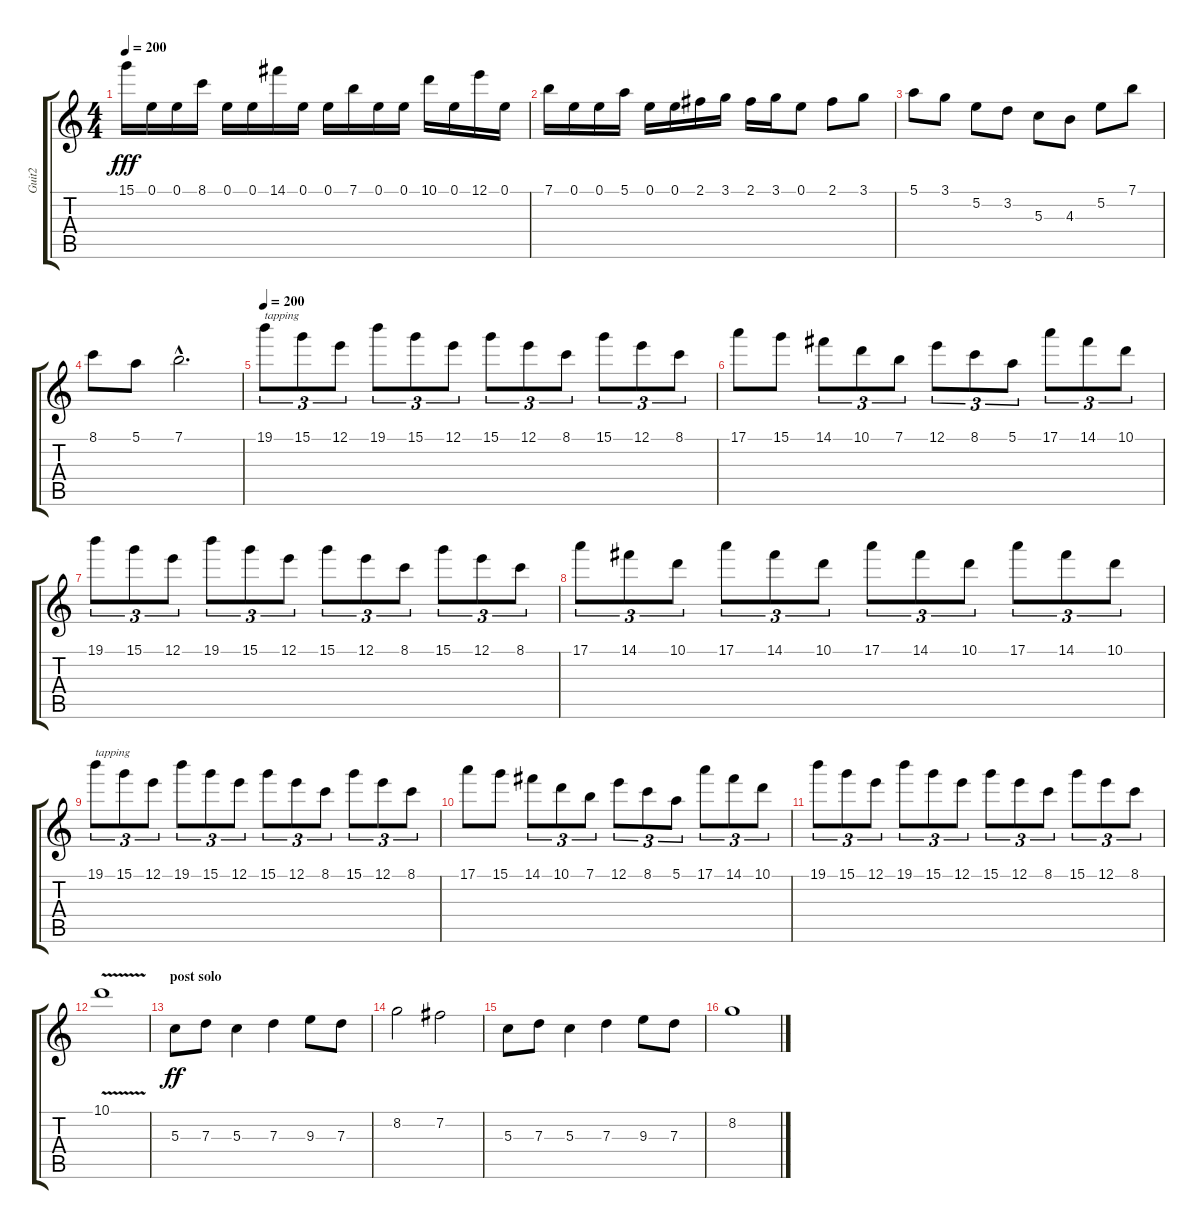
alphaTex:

\track ("Guit2" "Guit2") {instrument overdrivenguitar}
\staff {score tabs}
\tuning (E4 B3 G3 D3 A2 E2) {hide}
\ts (4 4)
\tempo 200
\clef g2
\ks c
15.1.16{dy fff} 0.1.16 0.1.16 8.1.16 0.1.16 0.1.16 14.1.16 0.1.16 0.1.16 7.1.16 0.1.16 0.1.16 10.1.16 0.1.16 12.1.16 0.1.16 |
7.1.16 0.1.16 0.1.16 5.1.16 0.1.16 0.1.16 2.1.16 3.1.16 2.1.16 3.1.16 0.1.8 2.1.8 3.1.8 |
5.1.8 3.1.8 5.2.8 3.2.8 5.3.8 4.3.8 5.2.8 7.1.8 |
8.1.8 5.1.8 7.1{hac}.2{d} |
\tempo 200
19.1.8{tu (3 2) txt "tapping"} 15.1.8{tu (3 2)} 12.1.8{tu (3 2)} 19.1.8{tu (3 2)} 15.1.8{tu (3 2)} 12.1.8{tu (3 2)} 15.1.8{tu (3 2)} 12.1.8{tu (3 2)} 8.1.8{tu (3 2)} 15.1.8{tu (3 2)} 12.1.8{tu (3 2)} 8.1.8{tu (3 2)} |
17.1.8 15.1.8 14.1.8{tu (3 2)} 10.1.8{tu (3 2)} 7.1.8{tu (3 2)} 12.1.8{tu (3 2)} 8.1.8{tu (3 2)} 5.1.8{tu (3 2)} 17.1.8{tu (3 2)} 14.1.8{tu (3 2)} 10.1.8{tu (3 2)} |
19.1.8{tu (3 2)} 15.1.8{tu (3 2)} 12.1.8{tu (3 2)} 19.1.8{tu (3 2)} 15.1.8{tu (3 2)} 12.1.8{tu (3 2)} 15.1.8{tu (3 2)} 12.1.8{tu (3 2)} 8.1.8{tu (3 2)} 15.1.8{tu (3 2)} 12.1.8{tu (3 2)} 8.1.8{tu (3 2)} |
17.1.8{tu (3 2)} 14.1.8{tu (3 2)} 10.1.8{tu (3 2)} 17.1.8{tu (3 2)} 14.1.8{tu (3 2)} 10.1.8{tu (3 2)} 17.1.8{tu (3 2)} 14.1.8{tu (3 2)} 10.1.8{tu (3 2)} 17.1.8{tu (3 2)} 14.1.8{tu (3 2)} 10.1.8{tu (3 2)} |
19.1.8{tu (3 2) txt "tapping"} 15.1.8{tu (3 2)} 12.1.8{tu (3 2)} 19.1.8{tu (3 2)} 15.1.8{tu (3 2)} 12.1.8{tu (3 2)} 15.1.8{tu (3 2)} 12.1.8{tu (3 2)} 8.1.8{tu (3 2)} 15.1.8{tu (3 2)} 12.1.8{tu (3 2)} 8.1.8{tu (3 2)} |
17.1.8 15.1.8 14.1.8{tu (3 2)} 10.1.8{tu (3 2)} 7.1.8{tu (3 2)} 12.1.8{tu (3 2)} 8.1.8{tu (3 2)} 5.1.8{tu (3 2)} 17.1.8{tu (3 2)} 14.1.8{tu (3 2)} 10.1.8{tu (3 2)} |
19.1.8{tu (3 2)} 15.1.8{tu (3 2)} 12.1.8{tu (3 2)} 19.1.8{tu (3 2)} 15.1.8{tu (3 2)} 12.1.8{tu (3 2)} 15.1.8{tu (3 2)} 12.1.8{tu (3 2)} 8.1.8{tu (3 2)} 15.1.8{tu (3 2)} 12.1.8{tu (3 2)} 8.1.8{tu (3 2)} |
10.1{v}.1 |
\section ("" "post solo")
5.3.8{dy ff} 7.3.8 5.3.4 7.3.4 9.3.8 7.3.8 |
8.2.2 7.2.2 |
5.3.8 7.3.8 5.3.4 7.3.4 9.3.8 7.3.8 |
8.2.1
